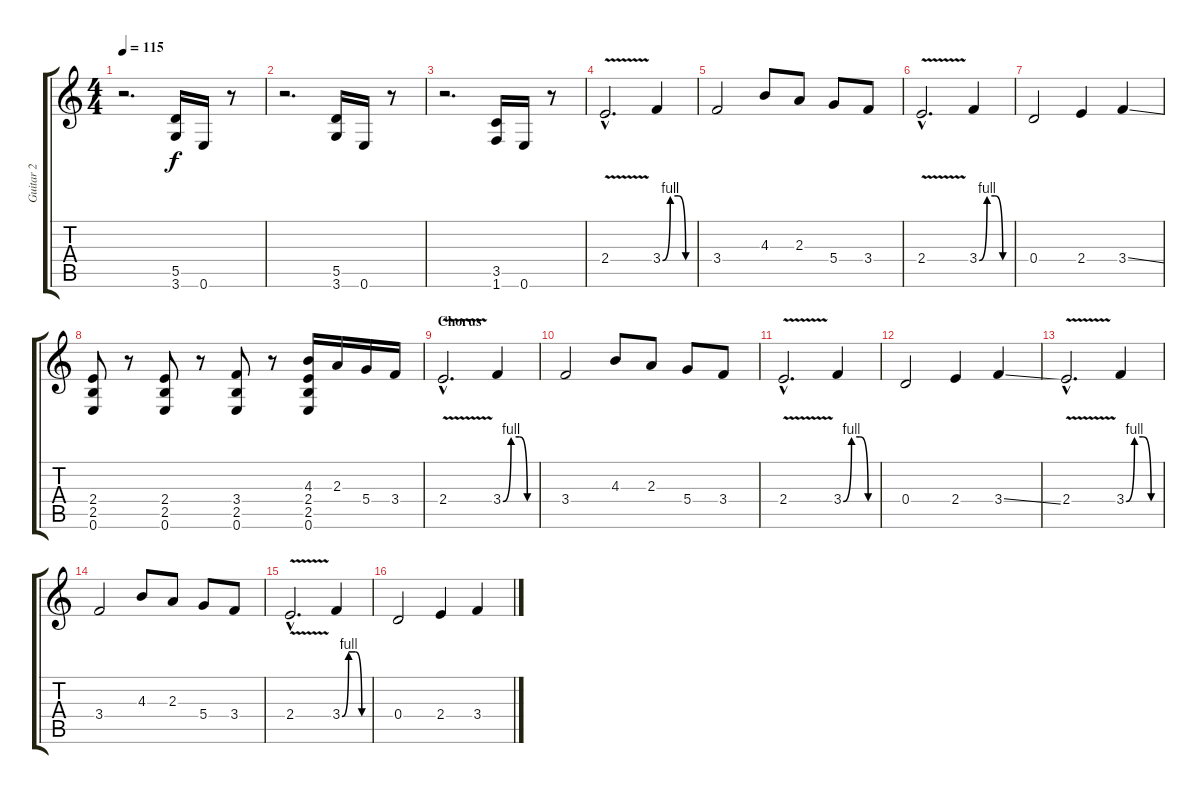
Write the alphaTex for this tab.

\track ("Guitar 2" "Guitar 2") {instrument guitarharmonics}
\staff {score tabs}
\tuning (E4 B3 G3 D3 A2 E2) {hide}
\ts (4 4)
\tempo 115
\clef g2
\ks c
r.2{d dy f} (5.5 3.6).16 0.6.16 r.8 |
r.2{d} (5.5 3.6).16 0.6.16 r.8 |
r.2{d} (3.5 1.6).16 0.6.16 r.8 |
2.4{v hac}.2{d} 3.4{be (custom 0 0 15 4 30 4 45 0 60 0)}.4 |
3.4.2 4.3.8 2.3.8 5.4.8 3.4.8 |
2.4{v hac}.2{d} 3.4{be (custom 0 0 15 4 30 4 45 0 60 0)}.4 |
0.4.2 2.4.4 3.4{ss}.4 |
(2.4 2.5 0.6).8 r.8 (2.4 2.5 0.6).8 r.8 (3.4 2.5 0.6).8 r.8 (4.3 2.4 2.5 0.6).16 2.3.16 5.4.16 3.4.16 |
\section ("" "Chorus")
2.4{v hac}.2{d} 3.4{be (custom 0 0 15 4 30 4 45 0 60 0)}.4 |
3.4.2 4.3.8 2.3.8 5.4.8 3.4.8 |
2.4{v hac}.2{d} 3.4{be (custom 0 0 15 4 30 4 45 0 60 0)}.4 |
0.4.2 2.4.4 3.4{ss}.4 |
2.4{v hac}.2{d} 3.4{be (custom 0 0 15 4 30 4 45 0 60 0)}.4 |
3.4.2 4.3.8 2.3.8 5.4.8 3.4.8 |
2.4{v hac}.2{d} 3.4{be (custom 0 0 15 4 30 4 45 0 60 0)}.4 |
0.4.2 2.4.4 3.4{ss}.4
